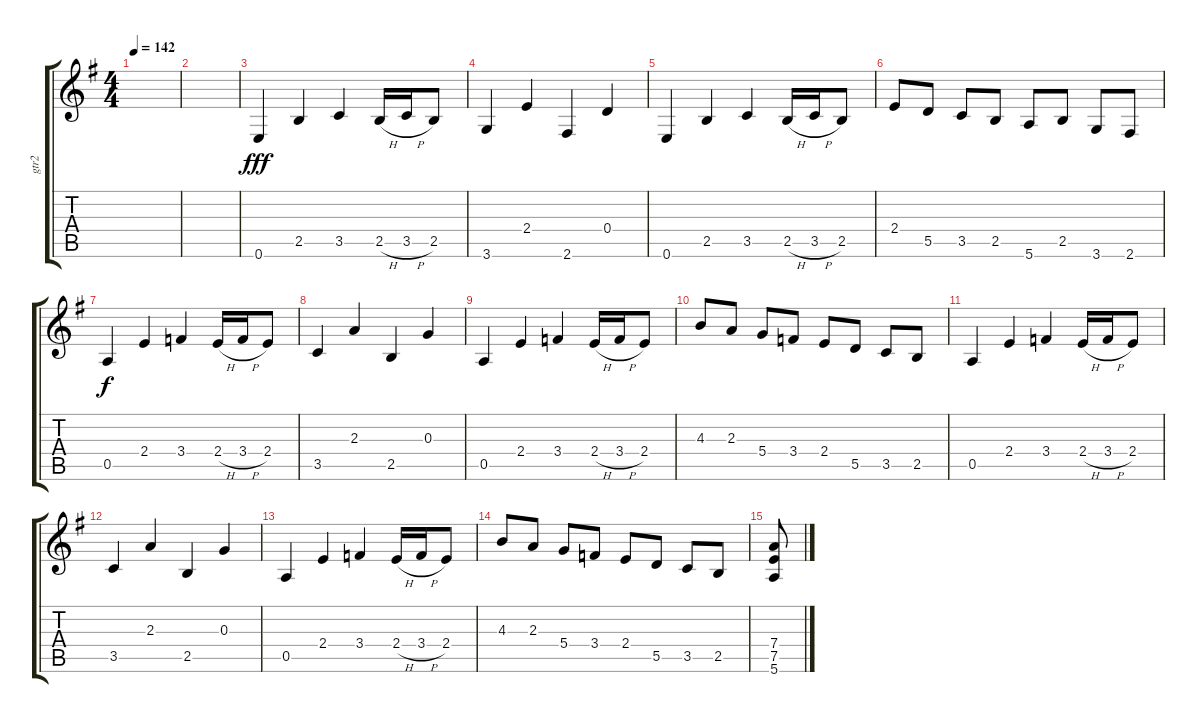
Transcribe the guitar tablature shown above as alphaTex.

\track ("gtr2" "gtr2") {instrument overdrivenguitar}
\staff {score tabs}
\tuning (E4 B3 G3 D3 A2 E2) {hide}
\ts (4 4)
\tempo 142
\clef g2
\ks g
|
|
0.6.4{dy fff} 2.5.4 3.5.4 2.5{h}.16 3.5{h}.16 2.5.8 |
3.6.4 2.4.4 2.6.4 0.4.4 |
0.6.4 2.5.4 3.5.4 2.5{h}.16 3.5{h}.16 2.5.8 |
2.4.8 5.5.8 3.5.8 2.5.8 5.6.8 2.5.8 3.6.8 2.6.8 |
0.5.4{dy f} 2.4.4 3.4.4 2.4{h}.16 3.4{h}.16 2.4.8 |
3.5.4 2.3.4 2.5.4 0.3.4 |
0.5.4 2.4.4 3.4.4 2.4{h}.16 3.4{h}.16 2.4.8 |
4.3.8 2.3.8 5.4.8 3.4.8 2.4.8 5.5.8 3.5.8 2.5.8 |
0.5.4 2.4.4 3.4.4 2.4{h}.16 3.4{h}.16 2.4.8 |
3.5.4 2.3.4 2.5.4 0.3.4 |
0.5.4 2.4.4 3.4.4 2.4{h}.16 3.4{h}.16 2.4.8 |
4.3.8 2.3.8 5.4.8 3.4.8 2.4.8 5.5.8 3.5.8 2.5.8 |
(7.4 7.5 5.6).8
